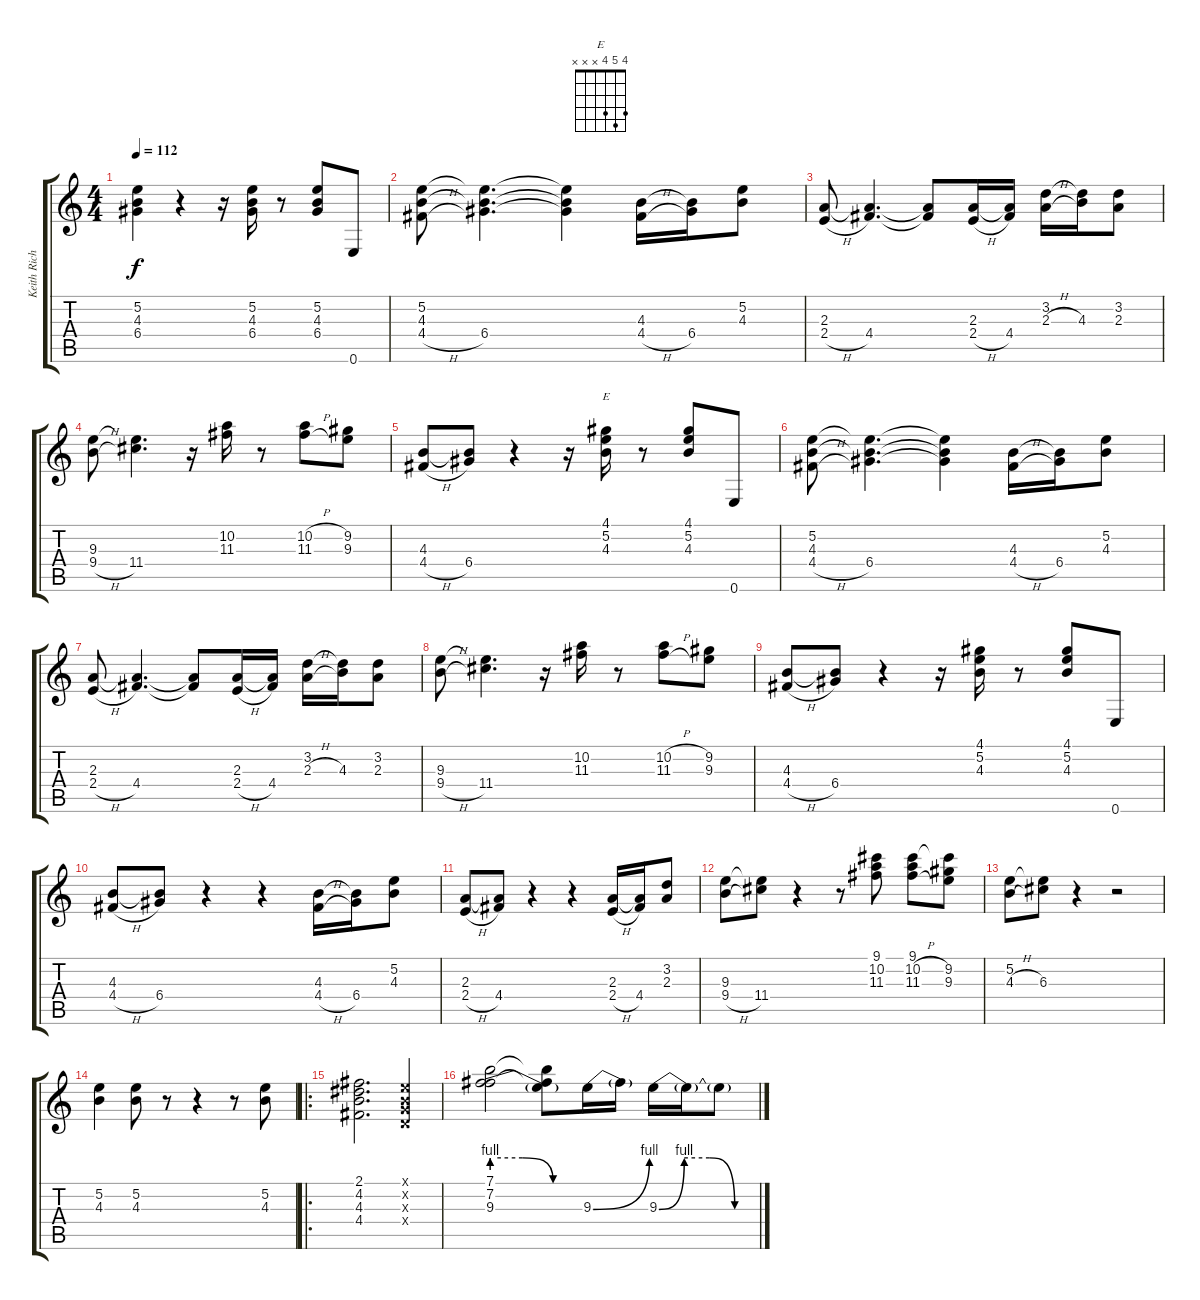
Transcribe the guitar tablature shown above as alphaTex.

\track ("Keith Richards" "Keith Rich") {instrument overdrivenguitar}
\staff {score tabs}
\tuning (E4 B3 G3 D3 A2 E2) {hide}
\chord ("E" 4 5 4 x x x)
\ts (4 4)
\tempo 112
\clef g2
\ks c
(5.2 4.3 6.4).4{dy f} r.4 r.16 (5.2 4.3 6.4).16 r.8 (5.2 4.3 6.4).8 0.6.8 |
(5.2 4.3 4.4{h}).8 (5.2{t} 4.3{t} 6.4).4{d} (5.2{t} 4.3{t} 6.4{t}).4 (4.3 4.4{h}).16 (4.3{t} 6.4).16 (5.2 4.3).8 |
(2.3 2.4{h}).8 (2.3{t} 4.4).4{d} (2.3{t} 4.4{t}).8 (2.3 2.4{h}).16 (2.3{t} 4.4).16 (3.2 2.3{h}).16 (3.2{t} 4.3).16 (3.2 2.3).8 |
(9.3 9.4{h}).8 (9.3{t} 11.4).4{d} r.16 (10.2 11.3).16 r.8 (10.2{h} 11.3{h}).8 (9.2 9.3).8 |
(4.3 4.4{h}).8 (4.3{t} 6.4).8 r.4 r.16 (4.1 5.2 4.3).16{ch "E"} r.8 (4.1 5.2 4.3).8 0.6.8 |
(5.2 4.3 4.4{h}).8 (5.2{t} 4.3{t} 6.4).4{d} (5.2{t} 4.3{t} 6.4{t}).4 (4.3 4.4{h}).16 (4.3{t} 6.4).16 (5.2 4.3).8 |
(2.3 2.4{h}).8 (2.3{t} 4.4).4{d} (2.3{t} 4.4{t}).8 (2.3 2.4{h}).16 (2.3{t} 4.4).16 (3.2 2.3{h}).16 (3.2{t} 4.3).16 (3.2 2.3).8 |
(9.3 9.4{h}).8 (9.3{t} 11.4).4{d} r.16 (10.2 11.3).16 r.8 (10.2{h} 11.3{h}).8 (9.2 9.3).8 |
(4.3 4.4{h}).8 (4.3{t} 6.4).8 r.4 r.16 (4.1 5.2 4.3).16 r.8 (4.1 5.2 4.3).8 0.6.8 |
(4.3 4.4{h}).8 (4.3{t} 6.4).8 r.4 r.4 (4.3 4.4{h}).16 (4.3{t} 6.4).16 (5.2 4.3).8 |
(2.3 2.4{h}).8 (2.3{t} 4.4).8 r.4 r.4 (2.3 2.4{h}).16 (2.3{t} 4.4).16 (3.2 2.3).8 |
(9.3 9.4{h}).8 (9.3{t} 11.4).8 r.4 r.8 (9.1 10.2 11.3).8 (9.1 10.2{h} 11.3{h}).8 (9.1{t} 9.2 9.3).8 |
(5.2 4.3{h}).8 (5.2{t} 6.3).8 r.4 r.2 |
(5.2 4.3).4 (5.2 4.3).8 r.8 r.4 r.8 (5.2 4.3).8 |
\ro
(2.1 4.2 4.3 4.4).2{d} (0.1{x} 0.2{x} 0.3{x} 0.4{x}).4 |
(7.1 7.2 9.3{be (custom 0 4 20 4 40 0 60 0)}).2 (7.1{t} 7.2{t} 9.3{t}).8 9.3{be (bend 0 0 60 4)}.16 9.3{t}.16 9.3{be (custom 0 0 15 4 30 4 45 0 60 0)}.16 9.3{t}.16 9.3{t}.8
